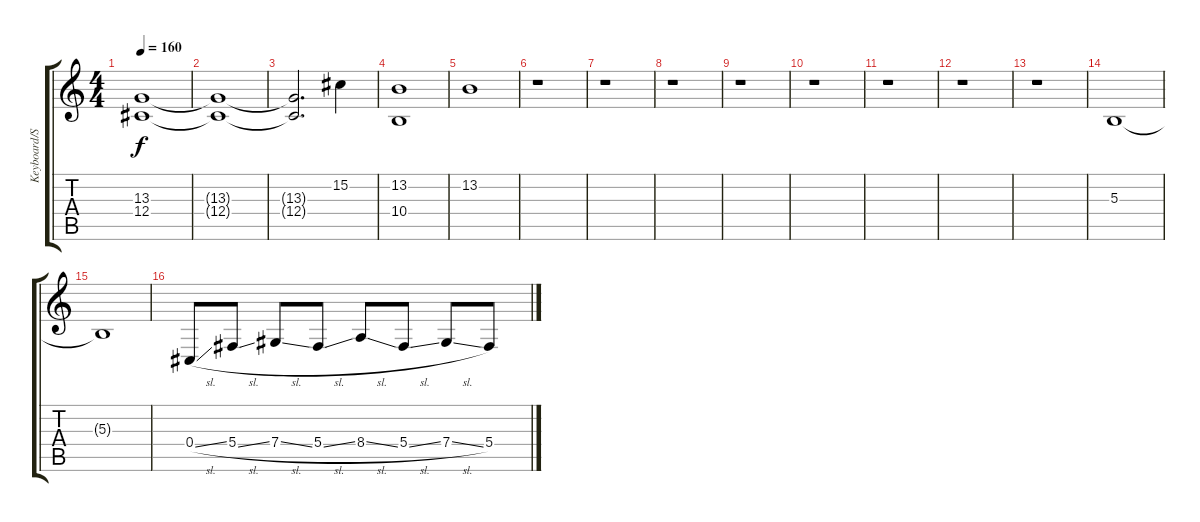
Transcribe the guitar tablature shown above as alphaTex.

\track ("Keyboard/SFX" "Keyboard/S") {instrument lead1square}
\staff {score tabs}
\tuning (Eb4 Bb3 Gb3 Db3 Ab2 Db2) {hide}
\ts (4 4)
\tempo 160
\clef g2
\ks c
(13.3 12.4).1{dy f} |
(13.3{t} 12.4{t}).1 |
(13.3{t} 12.4{t}).2{d} 15.2.4 |
(13.2 10.4).1 |
13.2.1 |
r.1 |
r.1 |
r.1 |
r.1 |
r.1 |
r.1 |
r.1 |
r.1 |
5.3.1 |
5.3{t}.1 |
0.4{sl}.8 5.4{sl}.8 7.4{sl}.8 5.4{sl}.8 8.4{sl}.8 5.4{sl}.8 7.4{sl}.8 5.4.8
